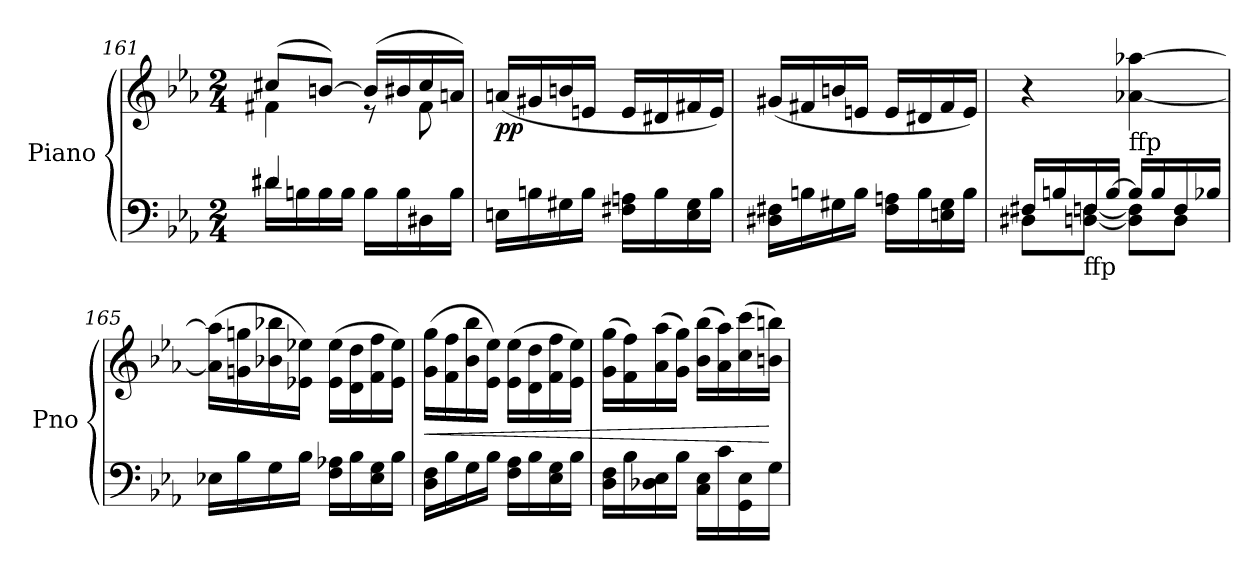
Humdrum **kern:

**kern	**kern	**dynam
*part1	*part1	*part1
*staff2	*staff1	*staff1/2
*I"Piano	*	*
*I'Pno	*	*
*clefF4	*clefG2	*
*k[b-e-a-]	*k[b-e-a-]	*
*E-:	*E-:	*
*M2/4	*M2/4	*
=161	=161	=161
*^	*^	*
16d#\LL	4d#X/	(8cc#X/L	4f#X\	.
16Bn\	.	.	.	.
16B\	.	[8bn/J)	.	.
16B\JJ	.	.	.	.
16B\LL	4ryy	(16b/LL]	8re	.
16B\	.	16b#X/	.	.
16D#X\	.	16cc#/	8f#\	.
16B\JJ	.	16an/JJ)	.	.
*v	*v	*	*	*
*	*v	*v	*
=162	=162	=162
!	!	!LO:DY:b
16En\LL	(16an/LL	pp
16Bn\	16g#X/	.
16G#X\	16bn/	.
16B\JJ	16en/JJ	.
16F#X\ 16An\LL	16e/LL	.
16B\	16d#X/	.
16E\ 16G#\	16f#X/	.
16B\JJ	16e/JJ)	.
=163	=163	=163
16D#X\ 16F#X\LL	(16g#X/LL	.
16Bn\	16f#X/	.
16G#X\	16bn/	.
16B\JJ	16en/JJ	.
16F#\ 16An\LL	16e/LL	.
16B\	16d#X/	.
16En\ 16G#\	16f#/	.
16B\JJ	16e/JJ)	.
!!LO:LB:g=z
=164	=164	=164
*^	*	*
16F#X/LL	8D#X\L	4r	.
16Bn/	.	.	.
!LO:TX:b:t=ffp	!	!	!
16Fn/	[8Dn\ [8F\J	.	.
[16B/JJ	.	.	.
!	!	!LO:TX:b:t=ffp	!
16B/LL]	8D\] 8F\]L	[4a-X\ [4aa-X\	.
16B/	.	.	.
16F/	8D\J	.	.
16B-X/JJ	.	.	.
*v	*v	*	*
=165	=165	=165
16E-X\LL	(16a-\] 16aa-\]LL	.
16B-\	16gn\ 16ggn\	.
16G\	16b-X\ 16bb-X\	.
16B-\JJ	16e-X\ 16ee-X\JJ)	.
16F\ 16A-X\LL	(16e-\ 16ee-\LL	.
16B-\	16d\ 16dd\	.
16E-\ 16G\	16f\ 16ff\	.
16B-\JJ	16e-\ 16ee-\JJ)	.
=166	=166	=166
!	!	!LO:HP:b
16D\ 16F\LL	(16g\ 16gg\LL	<
16B-\	16f\ 16ff\	.
16G\	16b-\ 16bb-\	.
16B-\JJ	16e-\ 16ee-\JJ)	.
16F\ 16A-\LL	(16e-\ 16ee-\LL	.
16B-\	16d\ 16dd\	.
16E-\ 16G\	16f\ 16ff\	.
16B-\JJ	16e-\ 16ee-\JJ)	.
=167	=167	=167
16D\ 16F\LL	(16g\ 16gg\LL	.
16B-\	16f\ 16ff\)	.
16D-X\ 16E-\	(16a-\ 16aa-\	.
16B-\JJ	16g\ 16gg\JJ)	.
16C\ 16E-\LL	(16b-\ 16bb-\LL	.
16c\	16a-\ 16aa-\)	.
16GG\ 16E-\	(16cc\ 16ccc\	.
16G\JJ	16bn\ 16bbn\JJ)	[
=	=	=
*-	*-	*-
